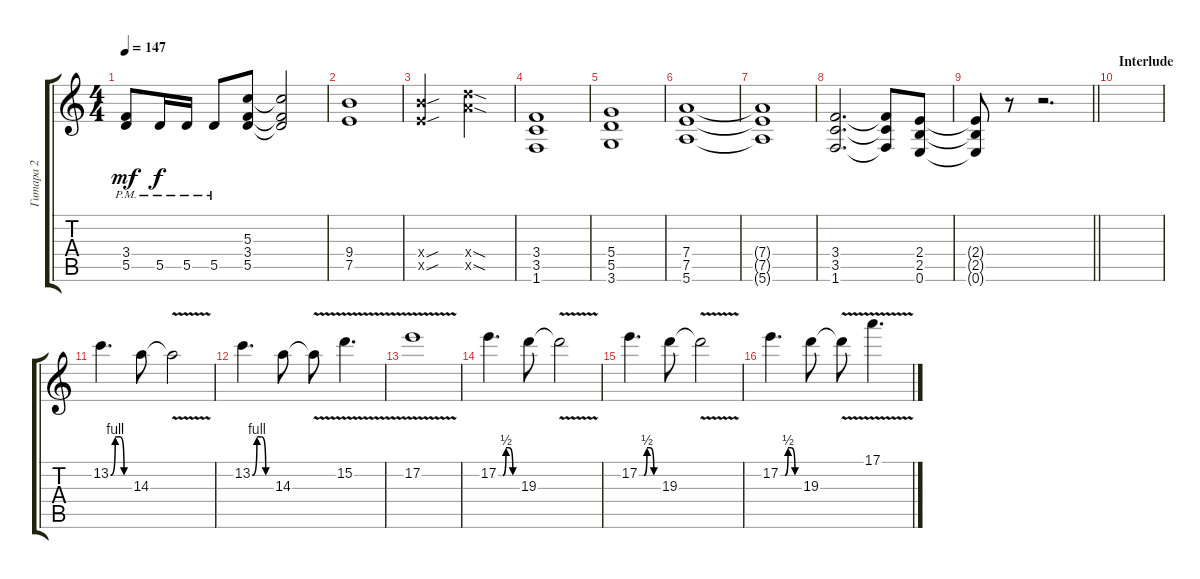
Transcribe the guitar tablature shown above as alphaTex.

\track ("Гитара 2" "Гитара 2") {instrument distortionguitar}
\staff {score tabs}
\tuning (E4 B3 G3 D3 A2 E2) {hide}
\ts (4 4)
\tempo 147
\clef g2
\ks c
(3.4 5.5{pm}).8{dy mf} 5.5{pm}.16{dy f} 5.5{pm}.16 5.5{pm}.8 (5.3 3.4 5.5).8 (5.3{t} 3.4{t} 5.5{t}).2 |
(9.4 7.5).1 |
(9.4{sou x} 7.5{sou x}).2 (12.4{sod x} 12.5{sod x}).2 |
(3.4 3.5 1.6).1 |
(5.4 5.5 3.6).1 |
(7.4 7.5 5.6).1 |
(7.4{t} 7.5{t} 5.6{t}).1 |
(3.4 3.5 1.6).2{d} (3.4{t} 3.5{t} 1.6{t}).8 (2.4 2.5 0.6).8 |
\barLineRight lightlight
(2.4{t} 2.5{t} 0.6{t}).8 r.8 r.2{d} |
\section ("" "Interlude")
|
13.2{be (custom 0 0 15 4 30 4 43 0 60 0)}.4{d volume 11} 14.3.8 14.3{v t}.2 |
13.2{be (custom 0 0 15 4 30 4 43 0 60 0)}.4{d} 14.3.8 14.3{v t}.8 15.2{v}.4{d} |
17.2{v}.1 |
17.2{be (custom 0 0 15 0 25 2 35 2 47 0 60 0)}.4{d} 19.3.8 19.3{v t}.2 |
17.2{be (custom 0 0 15 0 25 2 35 2 47 0 60 0)}.4{d} 19.3.8 19.3{v t}.2 |
17.2{be (custom 0 0 15 0 25 2 35 2 47 0 60 0)}.4{d} 19.3.8 19.3{v t}.8 17.1{v}.4{d}
